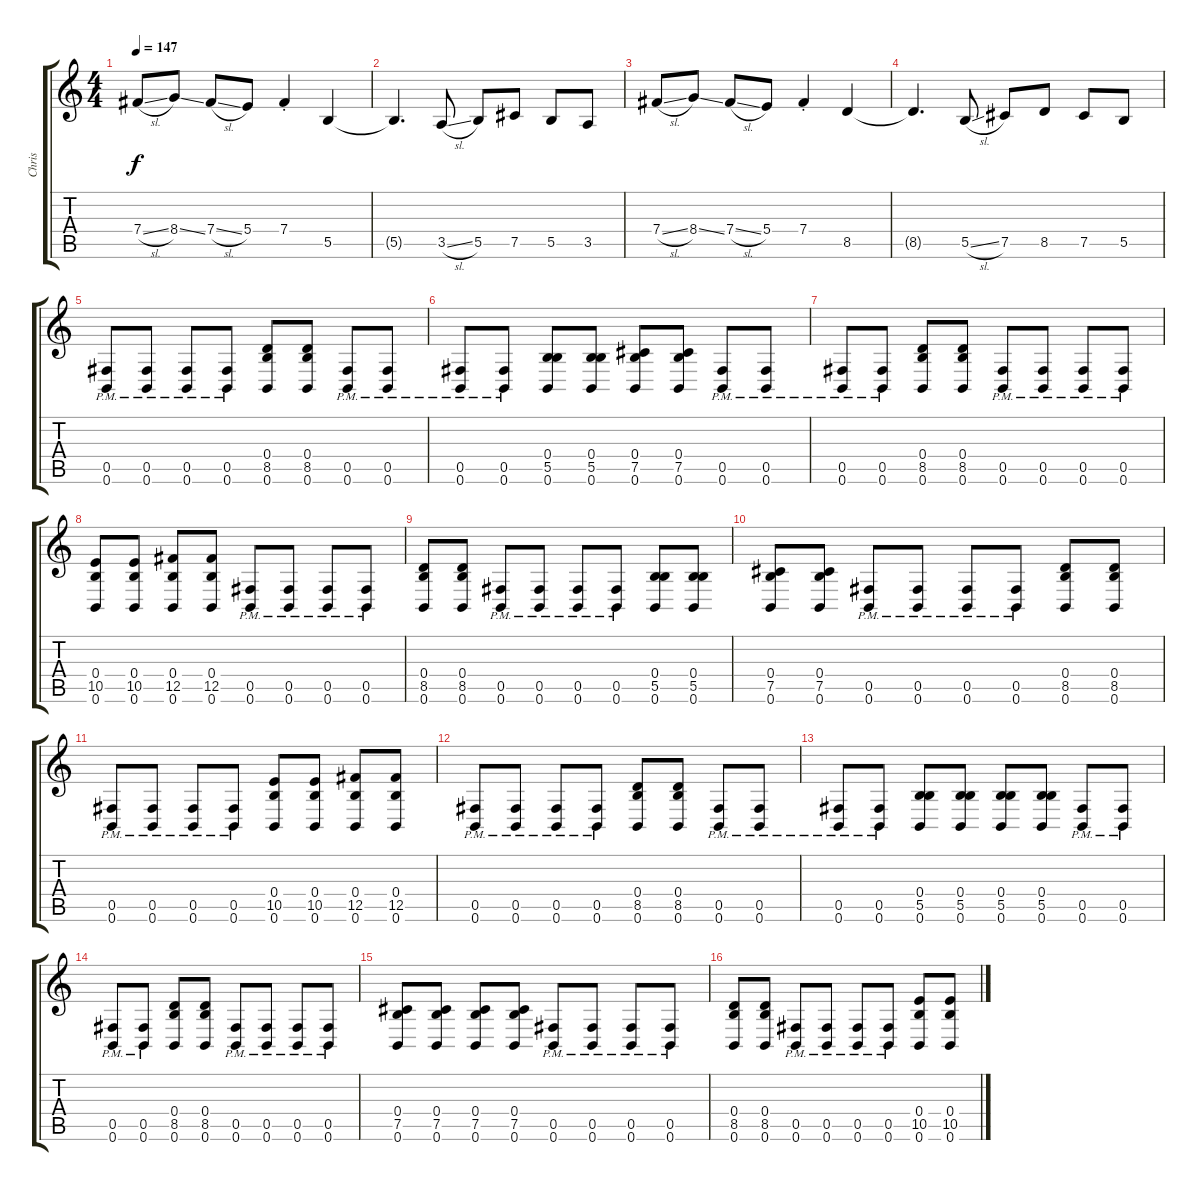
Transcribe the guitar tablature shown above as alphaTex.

\track ("Chris" "Chris") {instrument distortionguitar}
\staff {score tabs}
\tuning (Db4 Ab3 E3 B2 Gb2 B1) {hide}
\ts (4 4)
\tempo 147
\clef g2
\ks c
7.4{sl}.8{dy f} 8.4{ss}.8 7.4{sl}.8 5.4.8 7.4{st}.4 5.5.4 |
5.5{t}.4{d} 3.5{sl}.8 5.5.8 7.5.8 5.5.8 3.5.8 |
7.4{sl}.8 8.4{ss}.8 7.4{sl}.8 5.4.8 7.4{st}.4 8.5.4 |
8.5{t}.4{d} 5.5{sl}.8 7.5.8 8.5.8 7.5.8 5.5.8 |
(0.5{pm} 0.6{pm}).8 (0.5{pm} 0.6{pm}).8 (0.5{pm} 0.6{pm}).8 (0.5{pm} 0.6{pm}).8 (0.4 8.5 0.6).8 (0.4 8.5 0.6).8 (0.5{pm} 0.6{pm}).8 (0.5{pm} 0.6{pm}).8 |
(0.5{pm} 0.6{pm}).8 (0.5{pm} 0.6{pm}).8 (0.4 5.5 0.6).8 (0.4 5.5 0.6).8 (0.4 7.5 0.6).8 (0.4 7.5 0.6).8 (0.5{pm} 0.6{pm}).8 (0.5{pm} 0.6{pm}).8 |
(0.5{pm} 0.6{pm}).8 (0.5{pm} 0.6{pm}).8 (0.4 8.5 0.6).8 (0.4 8.5 0.6).8 (0.5{pm} 0.6{pm}).8 (0.5{pm} 0.6{pm}).8 (0.5{pm} 0.6{pm}).8 (0.5{pm} 0.6{pm}).8 |
(0.4 10.5 0.6).8 (0.4 10.5 0.6).8 (0.4 12.5 0.6).8 (0.4 12.5 0.6).8 (0.5{pm} 0.6{pm}).8 (0.5{pm} 0.6{pm}).8 (0.5{pm} 0.6{pm}).8 (0.5{pm} 0.6{pm}).8 |
(0.4 8.5 0.6).8 (0.4 8.5 0.6).8 (0.5{pm} 0.6{pm}).8 (0.5{pm} 0.6{pm}).8 (0.5{pm} 0.6{pm}).8 (0.5{pm} 0.6{pm}).8 (0.4 5.5 0.6).8 (0.4 5.5 0.6).8 |
(0.4 7.5 0.6).8 (0.4 7.5 0.6).8 (0.5{pm} 0.6{pm}).8 (0.5{pm} 0.6{pm}).8 (0.5{pm} 0.6{pm}).8 (0.5{pm} 0.6{pm}).8 (0.4 8.5 0.6).8 (0.4 8.5 0.6).8 |
(0.5{pm} 0.6{pm}).8 (0.5{pm} 0.6{pm}).8 (0.5{pm} 0.6{pm}).8 (0.5{pm} 0.6{pm}).8 (0.4 10.5 0.6).8 (0.4 10.5 0.6).8 (0.4 12.5 0.6).8 (0.4 12.5 0.6).8 |
(0.5{pm} 0.6{pm}).8 (0.5{pm} 0.6{pm}).8 (0.5{pm} 0.6{pm}).8 (0.5{pm} 0.6{pm}).8 (0.4 8.5 0.6).8 (0.4 8.5 0.6).8 (0.5{pm} 0.6{pm}).8 (0.5{pm} 0.6{pm}).8 |
(0.5{pm} 0.6{pm}).8 (0.5{pm} 0.6{pm}).8 (0.4 5.5 0.6).8 (0.4 5.5 0.6).8 (0.4 5.5 0.6).8 (0.4 5.5 0.6).8 (0.5{pm} 0.6{pm}).8 (0.5{pm} 0.6{pm}).8 |
(0.5{pm} 0.6{pm}).8 (0.5{pm} 0.6{pm}).8 (0.4 8.5 0.6).8 (0.4 8.5 0.6).8 (0.5{pm} 0.6{pm}).8 (0.5{pm} 0.6{pm}).8 (0.5{pm} 0.6{pm}).8 (0.5{pm} 0.6{pm}).8 |
(0.4 7.5 0.6).8 (0.4 7.5 0.6).8 (0.4 7.5 0.6).8 (0.4 7.5 0.6).8 (0.5{pm} 0.6{pm}).8 (0.5{pm} 0.6{pm}).8 (0.5{pm} 0.6{pm}).8 (0.5{pm} 0.6{pm}).8 |
(0.4 8.5 0.6).8 (0.4 8.5 0.6).8 (0.5{pm} 0.6{pm}).8 (0.5{pm} 0.6{pm}).8 (0.5{pm} 0.6{pm}).8 (0.5{pm} 0.6{pm}).8 (0.4 10.5 0.6).8 (0.4 10.5 0.6).8
